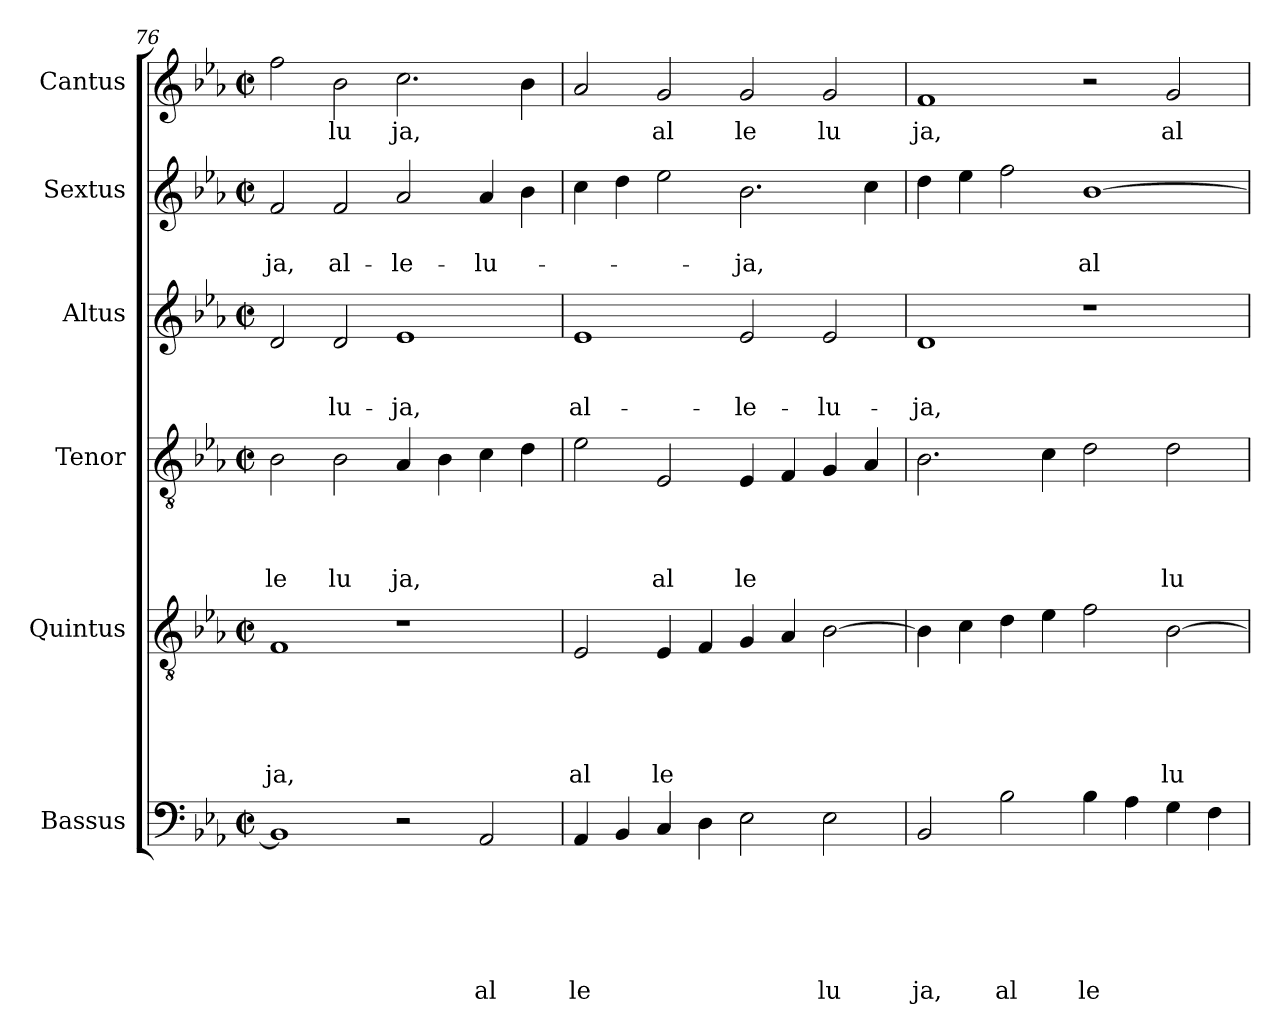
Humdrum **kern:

**kern	**text	**text	**text	**text	**text	**text	**kern	**text	**text	**text	**text	**text	**kern	**text	**text	**text	**text	**kern	**text	**text	**text	**kern	**text	**text	**kern	**text
*part6	*part6	*part6	*part6	*part6	*part6	*part6	*part5	*part5	*part5	*part5	*part5	*part5	*part4	*part4	*part4	*part4	*part4	*part3	*part3	*part3	*part3	*part2	*part2	*part2	*part1	*part1
*staff6	*staff6	*staff6	*staff6	*staff6	*staff6	*staff6	*staff5	*staff5	*staff5	*staff5	*staff5	*staff5	*staff4	*staff4	*staff4	*staff4	*staff4	*staff3	*staff3	*staff3	*staff3	*staff2	*staff2	*staff2	*staff1	*staff1
*I"Bassus	*	*	*	*	*	*	*I"Quintus	*	*	*	*	*	*I"Tenor	*	*	*	*	*I"Altus	*	*	*	*I"Sextus	*	*	*I"Cantus	*
*clefF4	*	*	*	*	*	*	*clefGv2	*	*	*	*	*	*clefGv2	*	*	*	*	*clefG2	*	*	*	*clefG2	*	*	*clefG2	*
*k[b-e-a-]	*	*	*	*	*	*	*k[b-e-a-]	*	*	*	*	*	*k[b-e-a-]	*	*	*	*	*k[b-e-a-]	*	*	*	*k[b-e-a-]	*	*	*k[b-e-a-]	*
*E-:	*	*	*	*	*	*	*E-:	*	*	*	*	*	*E-:	*	*	*	*	*E-:	*	*	*	*E-:	*	*	*E-:	*
*M2/2	*	*	*	*	*	*	*M2/2	*	*	*	*	*	*M2/2	*	*	*	*	*M2/2	*	*	*	*M2/2	*	*	*M2/2	*
*met(c|)	*	*	*	*	*	*	*met(c|)	*	*	*	*	*	*met(c|)	*	*	*	*	*met(c|)	*	*	*	*met(c|)	*	*	*met(c|)	*
=76	=76	=76	=76	=76	=76	=76	=76	=76	=76	=76	=76	=76	=76	=76	=76	=76	=76	=76	=76	=76	=76	=76	=76	=76	=76	=76
!	!	!	!	!	!	!	!	!	!	!	!	!LO:LY:b	!	!	!	!	!LO:LY:b	!	!	!	!	!	!	!LO:LY:b	!	!
1BB-]	.	.	.	.	.	.	1F	.	.	.	.	ja,	2B-\	.	.	.	le	2d/	.	.	.	2f/	.	-ja,	2ff\	.
!	!	!	!	!	!	!	!	!	!	!	!	!	!	!	!	!	!LO:LY:b	!	!	!	!LO:LY:b	!	!	!LO:LY:b	!	!LO:LY:b
.	.	.	.	.	.	.	.	.	.	.	.	.	2B-\	.	.	.	lu	2d/	.	.	-lu-	2f/	.	al-	2b-\	lu
!	!	!	!	!	!	!	!	!	!	!	!	!	!	!	!	!	!LO:LY:b	!	!	!	!LO:LY:b	!	!	!LO:LY:b	!	!LO:LY:b
2r	.	.	.	.	.	.	1r	.	.	.	.	.	4A-/	.	.	.	ja,	1e-	.	.	-ja,	2a-/	.	-le-	2.cc\	ja,
.	.	.	.	.	.	.	.	.	.	.	.	.	4B-\	.	.	.	.	.	.	.	.	.	.	.	.	.
!	!	!	!	!	!	!LO:LY:b	!	!	!	!	!	!	!	!	!	!	!	!	!	!	!	!	!	!LO:LY:b	!	!
2AA-/	.	.	.	.	.	al	.	.	.	.	.	.	4c\	.	.	.	.	.	.	.	.	4a-/	.	-lu-	.	.
.	.	.	.	.	.	.	.	.	.	.	.	.	4d\	.	.	.	.	.	.	.	.	4b-\	.	.	4b-\	.
=77	=77	=77	=77	=77	=77	=77	=77	=77	=77	=77	=77	=77	=77	=77	=77	=77	=77	=77	=77	=77	=77	=77	=77	=77	=77	=77
!	!	!	!	!	!	!LO:LY:b	!	!	!	!	!	!LO:LY:b	!	!	!	!	!	!	!	!	!LO:LY:b	!	!	!	!	!
4AA-/	.	.	.	.	.	le	2E-/	.	.	.	.	al	2e-\	.	.	.	.	1e-	.	.	al-	4cc\	.	.	2a-/	.
4BB-/	.	.	.	.	.	.	.	.	.	.	.	.	.	.	.	.	.	.	.	.	.	4dd\	.	.	.	.
!	!	!	!	!	!	!	!	!	!	!	!	!LO:LY:b	!	!	!	!	!LO:LY:b	!	!	!	!	!	!	!	!	!LO:LY:b
4C/	.	.	.	.	.	.	4E-/	.	.	.	.	le	2E-/	.	.	.	al	.	.	.	.	2ee-\	.	.	2g/	al
4D\	.	.	.	.	.	.	4F/	.	.	.	.	.	.	.	.	.	.	.	.	.	.	.	.	.	.	.
!	!	!	!	!	!	!	!	!	!	!	!	!	!	!	!	!	!LO:LY:b	!	!	!	!LO:LY:b	!	!	!LO:LY:b	!	!LO:LY:b
2E-\	.	.	.	.	.	.	4G/	.	.	.	.	.	4E-/	.	.	.	le	2e-/	.	.	-le-	2.b-\	.	-ja,	2g/	le
.	.	.	.	.	.	.	4A-/	.	.	.	.	.	4F/	.	.	.	.	.	.	.	.	.	.	.	.	.
!	!	!	!	!	!	!LO:LY:b	!	!	!	!	!	!	!	!	!	!	!	!	!	!	!LO:LY:b	!	!	!	!	!LO:LY:b
2E-\	.	.	.	.	.	lu	[<2B-\	.	.	.	.	.	4G/	.	.	.	.	2e-/	.	.	-lu-	.	.	.	2g/	lu
.	.	.	.	.	.	.	.	.	.	.	.	.	4A-/	.	.	.	.	.	.	.	.	4cc\	.	.	.	.
!!LO:PB:g=z
=78	=78	=78	=78	=78	=78	=78	=78	=78	=78	=78	=78	=78	=78	=78	=78	=78	=78	=78	=78	=78	=78	=78	=78	=78	=78	=78
!	!	!	!	!	!	!LO:LY:b	!	!	!	!	!	!	!	!	!	!	!	!	!	!	!LO:LY:b	!	!	!	!	!LO:LY:b
2BB-/	.	.	.	.	.	ja,	4B-\]	.	.	.	.	.	2.B-\	.	.	.	.	1d	.	.	-ja,	4dd\	.	.	1f	ja,
.	.	.	.	.	.	.	4c\	.	.	.	.	.	.	.	.	.	.	.	.	.	.	4ee-\	.	.	.	.
!	!	!	!	!	!	!LO:LY:b	!	!	!	!	!	!	!	!	!	!	!	!	!	!	!	!	!	!	!	!
2B-\	.	.	.	.	.	al	4d\	.	.	.	.	.	.	.	.	.	.	.	.	.	.	2ff\	.	.	.	.
.	.	.	.	.	.	.	4e-\	.	.	.	.	.	4c\	.	.	.	.	.	.	.	.	.	.	.	.	.
!	!	!	!	!	!	!LO:LY:b	!	!	!	!	!	!	!	!	!	!	!	!	!	!	!	!	!	!LO:LY:b	!	!
4B-\	.	.	.	.	.	le	2f\	.	.	.	.	.	2d\	.	.	.	.	1r	.	.	.	[>1b-	.	al-	2r	.
4A-\	.	.	.	.	.	.	.	.	.	.	.	.	.	.	.	.	.	.	.	.	.	.	.	.	.	.
!	!	!	!	!	!	!	!	!	!	!	!	!LO:LY:b	!	!	!	!	!LO:LY:b	!	!	!	!	!	!	!	!	!LO:LY:b
4G\	.	.	.	.	.	.	[>2B-\	.	.	.	.	lu	2d\	.	.	.	lu	.	.	.	.	.	.	.	2g/	al
4F\	.	.	.	.	.	.	.	.	.	.	.	.	.	.	.	.	.	.	.	.	.	.	.	.	.	.
=	=	=	=	=	=	=	=	=	=	=	=	=	=	=	=	=	=	=	=	=	=	=	=	=	=	=
*-	*-	*-	*-	*-	*-	*-	*-	*-	*-	*-	*-	*-	*-	*-	*-	*-	*-	*-	*-	*-	*-	*-	*-	*-	*-	*-
